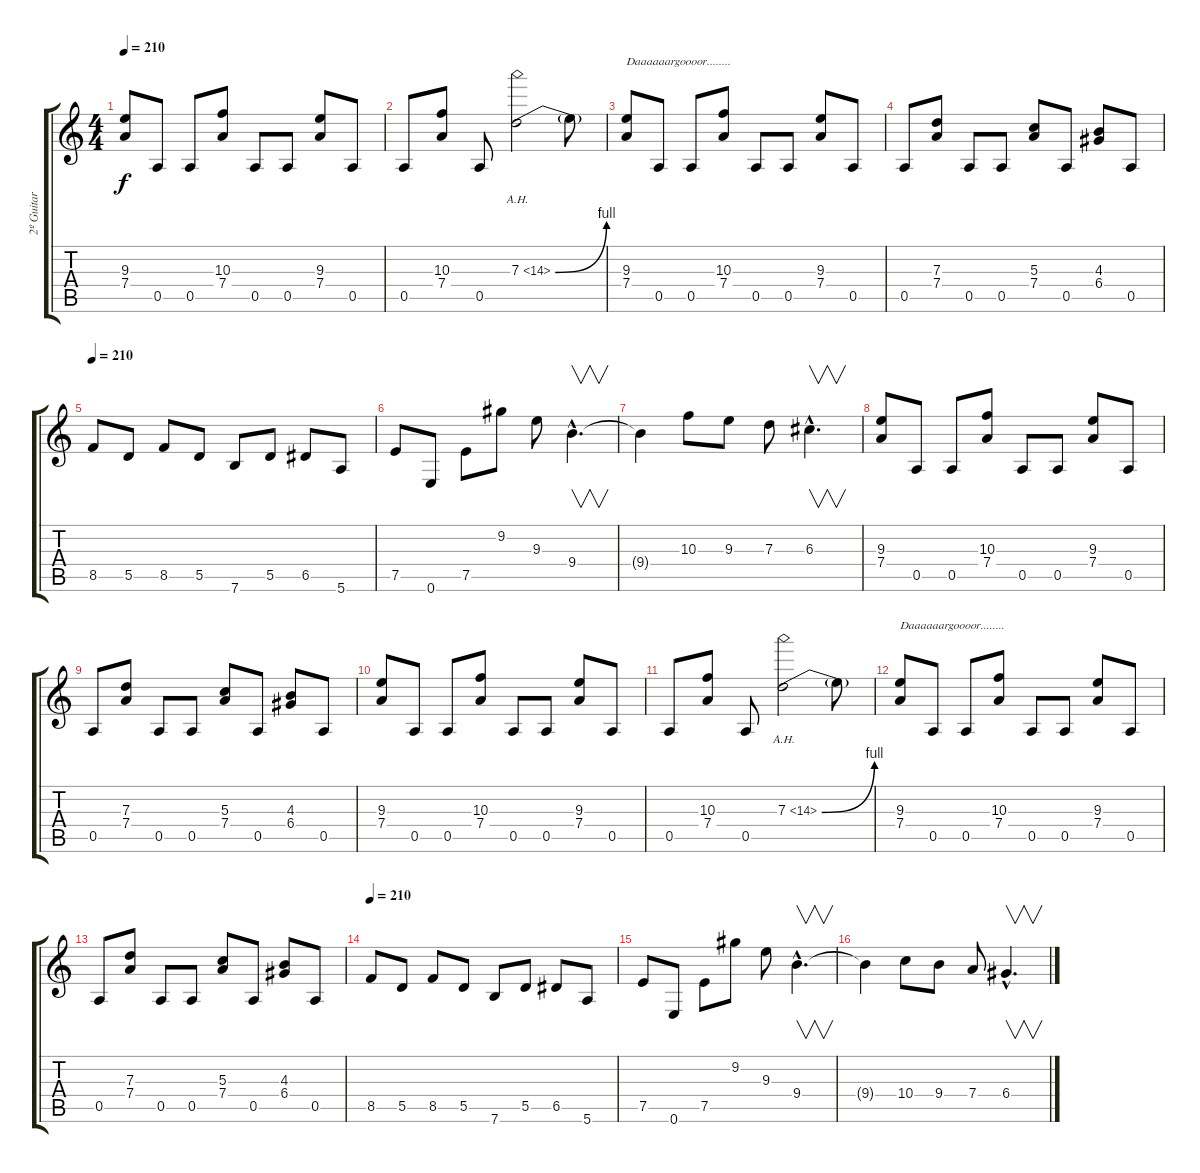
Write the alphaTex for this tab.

\track ("2º Guitar" "2º Guitar") {instrument overdrivenguitar}
\staff {score tabs}
\tuning (E4 B3 G3 D3 A2 E2) {hide}
\ts (4 4)
\tempo 210
\clef g2
\ks c
(9.3 7.4).8{dy f} 0.5.8 0.5.8 (10.3 7.4).8 0.5.8 0.5.8 (9.3 7.4).8 0.5.8 |
0.5.8 (10.3 7.4).8 0.5.8 7.3{be (bend 0 0 60 4) ah 7}.2 7.3{t}.8 |
(9.3 7.4).8{txt "Daaaaaargoooor........"} 0.5.8 0.5.8 (10.3 7.4).8 0.5.8 0.5.8 (9.3 7.4).8 0.5.8 |
0.5.8 (7.3 7.4).8 0.5.8 0.5.8 (5.3 7.4).8 0.5.8 (4.3 6.4).8 0.5.8 |
\tempo 210
8.5.8 5.5.8 8.5.8 5.5.8 7.6.8 5.5.8 6.5.8 5.6.8 |
7.5.8 0.6.8 7.5.8 9.2.8 9.3.8 9.4{hac}.4{v d} |
9.4{t}.4 10.3.8 9.3.8 7.3.8 6.3{hac}.4{v d} |
(9.3 7.4).8 0.5.8 0.5.8 (10.3 7.4).8 0.5.8 0.5.8 (9.3 7.4).8 0.5.8 |
0.5.8 (7.3 7.4).8 0.5.8 0.5.8 (5.3 7.4).8 0.5.8 (4.3 6.4).8 0.5.8 |
(9.3 7.4).8 0.5.8 0.5.8 (10.3 7.4).8 0.5.8 0.5.8 (9.3 7.4).8 0.5.8 |
0.5.8 (10.3 7.4).8 0.5.8 7.3{be (bend 0 0 60 4) ah 7}.2 7.3{t}.8 |
(9.3 7.4).8{txt "Daaaaaargoooor........"} 0.5.8 0.5.8 (10.3 7.4).8 0.5.8 0.5.8 (9.3 7.4).8 0.5.8 |
0.5.8 (7.3 7.4).8 0.5.8 0.5.8 (5.3 7.4).8 0.5.8 (4.3 6.4).8 0.5.8 |
\tempo 210
8.5.8 5.5.8 8.5.8 5.5.8 7.6.8 5.5.8 6.5.8 5.6.8 |
7.5.8 0.6.8 7.5.8 9.2.8 9.3.8 9.4{hac}.4{v d} |
9.4{t}.4 10.4.8 9.4.8 7.4.8 6.4{hac}.4{v d}
